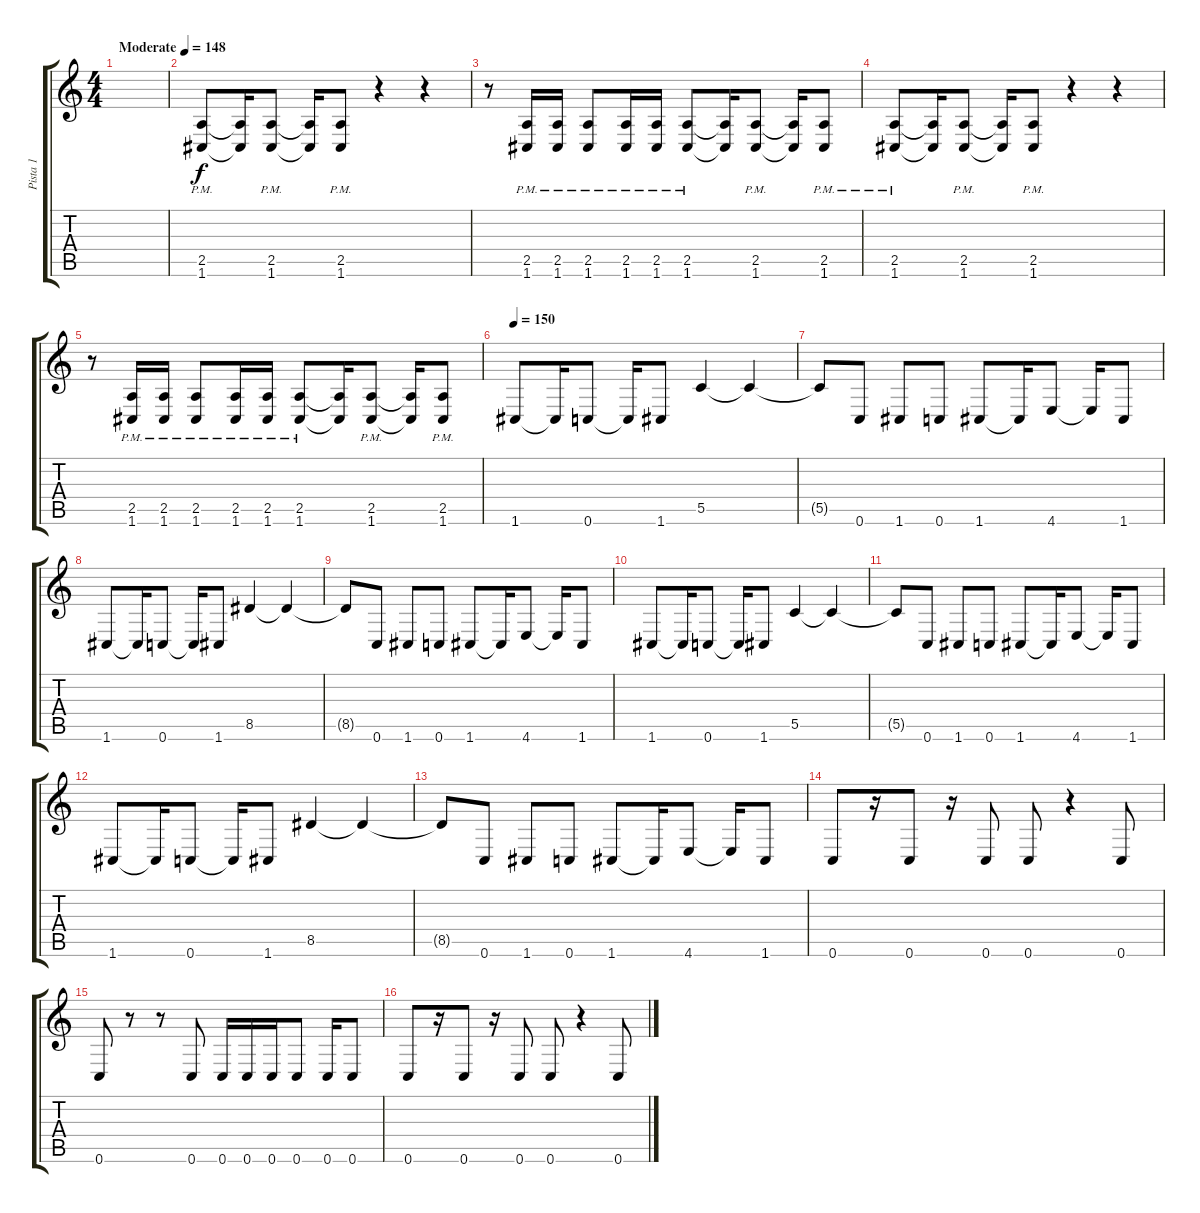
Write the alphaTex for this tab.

\track ("Pista 1" "Pista 1") {instrument distortionguitar}
\staff {score tabs}
\tuning (D4 A3 F3 C3 G2 C2) {hide}
\ts (4 4)
\tempo (148 "Moderate")
\clef g2
\ks c
|
(2.5{pm} 1.6{pm}).8 (2.5{t} 1.6{t}).16 (2.5{pm} 1.6{pm}).8 (2.5{t} 1.6{t}).16 (2.5{pm} 1.6{pm}).8 r.4 r.4 |
r.8 (2.5{pm} 1.6{pm}).16 (2.5{pm} 1.6{pm}).16 (2.5{pm} 1.6{pm}).8 (2.5{pm} 1.6{pm}).16 (2.5{pm} 1.6{pm}).16 (2.5{pm} 1.6{pm}).8 (2.5{t} 1.6{t}).16 (2.5{pm} 1.6{pm}).8 (2.5{t} 1.6{t}).16 (2.5{pm} 1.6{pm}).8 |
(2.5{pm} 1.6{pm}).8 (2.5{t} 1.6{t}).16 (2.5{pm} 1.6{pm}).8 (2.5{t} 1.6{t}).16 (2.5{pm} 1.6{pm}).8 r.4 r.4 |
r.8 (2.5{pm} 1.6{pm}).16 (2.5{pm} 1.6{pm}).16 (2.5{pm} 1.6{pm}).8 (2.5{pm} 1.6{pm}).16 (2.5{pm} 1.6{pm}).16 (2.5{pm} 1.6{pm}).8 (2.5{t} 1.6{t}).16 (2.5{pm} 1.6{pm}).8 (2.5{t} 1.6{t}).16 (2.5{pm} 1.6{pm}).8 |
\tempo 150
1.6.8 1.6{t}.16 0.6.8 0.6{t}.16 1.6.8 5.5.4 5.5{t}.4 |
5.5{t}.8 0.6.8 1.6.8 0.6.8 1.6.8 1.6{t}.16 4.6.8 4.6{t}.16 1.6.8 |
1.6.8 1.6{t}.16 0.6.8 0.6{t}.16 1.6.8 8.5.4 8.5{t}.4 |
8.5{t}.8 0.6.8 1.6.8 0.6.8 1.6.8 1.6{t}.16 4.6.8 4.6{t}.16 1.6.8 |
1.6.8 1.6{t}.16 0.6.8 0.6{t}.16 1.6.8 5.5.4 5.5{t}.4 |
5.5{t}.8 0.6.8 1.6.8 0.6.8 1.6.8 1.6{t}.16 4.6.8 4.6{t}.16 1.6.8 |
1.6.8 1.6{t}.16 0.6.8 0.6{t}.16 1.6.8 8.5.4 8.5{t}.4 |
8.5{t}.8 0.6.8 1.6.8 0.6.8 1.6.8 1.6{t}.16 4.6.8 4.6{t}.16 1.6.8 |
0.6.8 r.16 0.6.8 r.16 0.6.8 0.6.8 r.4 0.6.8 |
0.6.8 r.8 r.8 0.6.8 0.6.16 0.6.16 0.6.16 0.6.8 0.6.16 0.6.8 |
0.6.8 r.16 0.6.8 r.16 0.6.8 0.6.8 r.4 0.6.8
